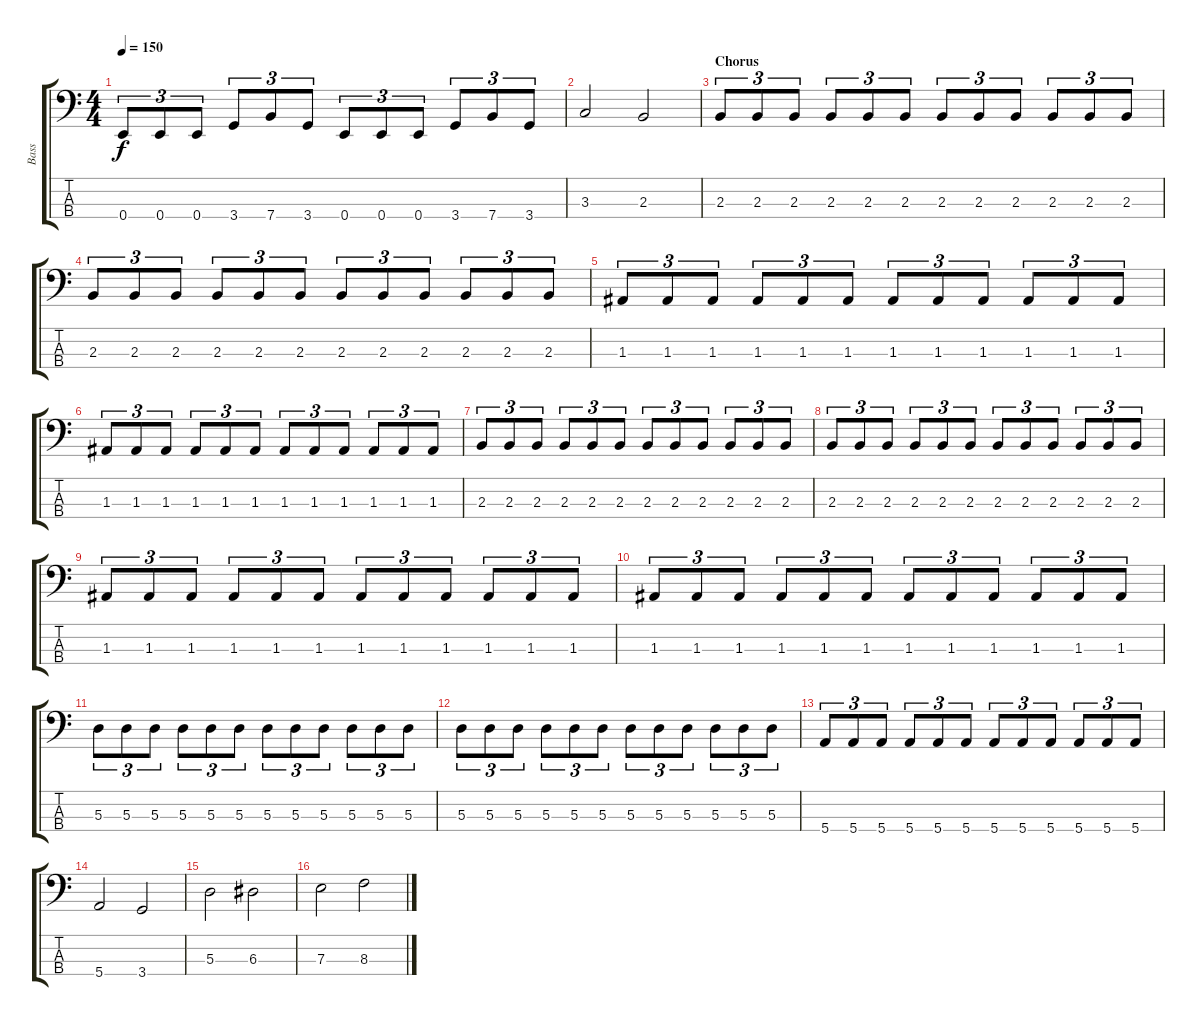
\track ("Bass" "Bass") {instrument electricbassfinger}
\staff {score tabs}
\tuning (G2 D2 A1 E1) {hide}
\ts (4 4)
\tempo 150
\clef f4
\ks c
0.4.8{tu (3 2) dy f} 0.4.8{tu (3 2)} 0.4.8{tu (3 2)} 3.4.8{tu (3 2)} 7.4.8{tu (3 2)} 3.4.8{tu (3 2)} 0.4.8{tu (3 2)} 0.4.8{tu (3 2)} 0.4.8{tu (3 2)} 3.4.8{tu (3 2)} 7.4.8{tu (3 2)} 3.4.8{tu (3 2)} |
3.3.2 2.3.2 |
\section ("" "Chorus")
2.3.8{tu (3 2)} 2.3.8{tu (3 2)} 2.3.8{tu (3 2)} 2.3.8{tu (3 2)} 2.3.8{tu (3 2)} 2.3.8{tu (3 2)} 2.3.8{tu (3 2)} 2.3.8{tu (3 2)} 2.3.8{tu (3 2)} 2.3.8{tu (3 2)} 2.3.8{tu (3 2)} 2.3.8{tu (3 2)} |
2.3.8{tu (3 2)} 2.3.8{tu (3 2)} 2.3.8{tu (3 2)} 2.3.8{tu (3 2)} 2.3.8{tu (3 2)} 2.3.8{tu (3 2)} 2.3.8{tu (3 2)} 2.3.8{tu (3 2)} 2.3.8{tu (3 2)} 2.3.8{tu (3 2)} 2.3.8{tu (3 2)} 2.3.8{tu (3 2)} |
1.3.8{tu (3 2)} 1.3.8{tu (3 2)} 1.3.8{tu (3 2)} 1.3.8{tu (3 2)} 1.3.8{tu (3 2)} 1.3.8{tu (3 2)} 1.3.8{tu (3 2)} 1.3.8{tu (3 2)} 1.3.8{tu (3 2)} 1.3.8{tu (3 2)} 1.3.8{tu (3 2)} 1.3.8{tu (3 2)} |
1.3.8{tu (3 2)} 1.3.8{tu (3 2)} 1.3.8{tu (3 2)} 1.3.8{tu (3 2)} 1.3.8{tu (3 2)} 1.3.8{tu (3 2)} 1.3.8{tu (3 2)} 1.3.8{tu (3 2)} 1.3.8{tu (3 2)} 1.3.8{tu (3 2)} 1.3.8{tu (3 2)} 1.3.8{tu (3 2)} |
2.3.8{tu (3 2)} 2.3.8{tu (3 2)} 2.3.8{tu (3 2)} 2.3.8{tu (3 2)} 2.3.8{tu (3 2)} 2.3.8{tu (3 2)} 2.3.8{tu (3 2)} 2.3.8{tu (3 2)} 2.3.8{tu (3 2)} 2.3.8{tu (3 2)} 2.3.8{tu (3 2)} 2.3.8{tu (3 2)} |
2.3.8{tu (3 2)} 2.3.8{tu (3 2)} 2.3.8{tu (3 2)} 2.3.8{tu (3 2)} 2.3.8{tu (3 2)} 2.3.8{tu (3 2)} 2.3.8{tu (3 2)} 2.3.8{tu (3 2)} 2.3.8{tu (3 2)} 2.3.8{tu (3 2)} 2.3.8{tu (3 2)} 2.3.8{tu (3 2)} |
1.3.8{tu (3 2)} 1.3.8{tu (3 2)} 1.3.8{tu (3 2)} 1.3.8{tu (3 2)} 1.3.8{tu (3 2)} 1.3.8{tu (3 2)} 1.3.8{tu (3 2)} 1.3.8{tu (3 2)} 1.3.8{tu (3 2)} 1.3.8{tu (3 2)} 1.3.8{tu (3 2)} 1.3.8{tu (3 2)} |
1.3.8{tu (3 2)} 1.3.8{tu (3 2)} 1.3.8{tu (3 2)} 1.3.8{tu (3 2)} 1.3.8{tu (3 2)} 1.3.8{tu (3 2)} 1.3.8{tu (3 2)} 1.3.8{tu (3 2)} 1.3.8{tu (3 2)} 1.3.8{tu (3 2)} 1.3.8{tu (3 2)} 1.3.8{tu (3 2)} |
5.3.8{tu (3 2)} 5.3.8{tu (3 2)} 5.3.8{tu (3 2)} 5.3.8{tu (3 2)} 5.3.8{tu (3 2)} 5.3.8{tu (3 2)} 5.3.8{tu (3 2)} 5.3.8{tu (3 2)} 5.3.8{tu (3 2)} 5.3.8{tu (3 2)} 5.3.8{tu (3 2)} 5.3.8{tu (3 2)} |
5.3.8{tu (3 2)} 5.3.8{tu (3 2)} 5.3.8{tu (3 2)} 5.3.8{tu (3 2)} 5.3.8{tu (3 2)} 5.3.8{tu (3 2)} 5.3.8{tu (3 2)} 5.3.8{tu (3 2)} 5.3.8{tu (3 2)} 5.3.8{tu (3 2)} 5.3.8{tu (3 2)} 5.3.8{tu (3 2)} |
5.4.8{tu (3 2)} 5.4.8{tu (3 2)} 5.4.8{tu (3 2)} 5.4.8{tu (3 2)} 5.4.8{tu (3 2)} 5.4.8{tu (3 2)} 5.4.8{tu (3 2)} 5.4.8{tu (3 2)} 5.4.8{tu (3 2)} 5.4.8{tu (3 2)} 5.4.8{tu (3 2)} 5.4.8{tu (3 2)} |
5.4.2 3.4.2 |
5.3.2 6.3.2 |
7.3.2 8.3.2
